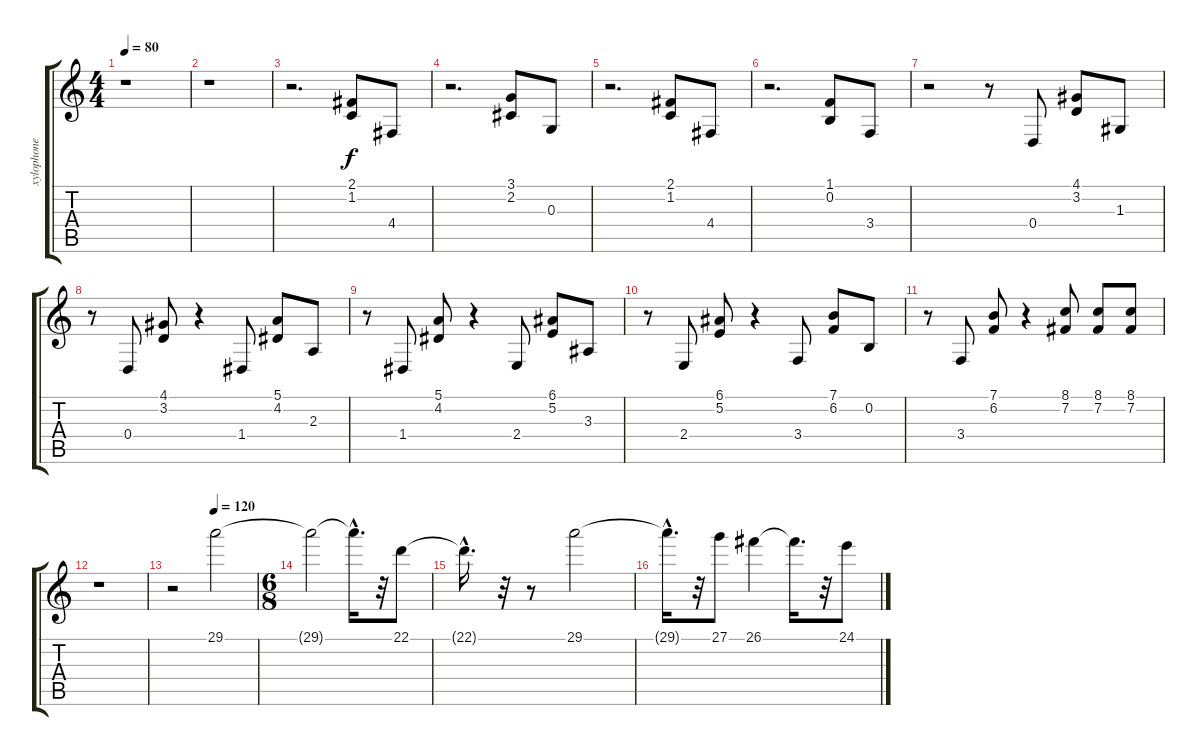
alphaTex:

\track ("xylophone" "xylophone") {instrument xylophone}
\staff {score tabs}
\tuning (E4 B3 G3 D3 A2 E2) {hide}
\ts (4 4)
\tempo 80
\clef g2
\ks c
r.1{dy f instrument xylophone} |
r.1 |
r.2{d} (2.1 1.2).8 4.4.8 |
r.2{d} (3.1 2.2).8 0.3.8 |
r.2{d} (2.1 1.2).8 4.4.8 |
r.2{d} (1.1 0.2).8 3.4.8 |
r.2 r.8 0.4.8 (4.1 3.2).8 1.3.8 |
r.8 0.4.8 (4.1 3.2).8 r.4 1.4.8 (5.1 4.2).8 2.3.8 |
r.8 1.4.8 (5.1 4.2).8 r.4 2.4.8 (6.1 5.2).8 3.3.8 |
r.8 2.4.8 (6.1 5.2).8 r.4 3.4.8 (7.1 6.2).8 0.2.8 |
r.8 3.4.8 (7.1 6.2).8 r.4 (8.1 7.2).8 (8.1 7.2).8 (8.1 7.2).8 |
r.1 |
\tempo (120 0.5)
r.2 29.1.2{instrument glockenspiel} |
\ts (6 8)
29.1{t}.2 29.1{hac t}.16{d} r.32 22.1.8 |
22.1{hac t}.16{d} r.32 r.8 29.1.2 |
29.1{hac t}.16{d} r.32 27.1.8 26.1.4 26.1{t}.16{d} r.32 24.1.8
